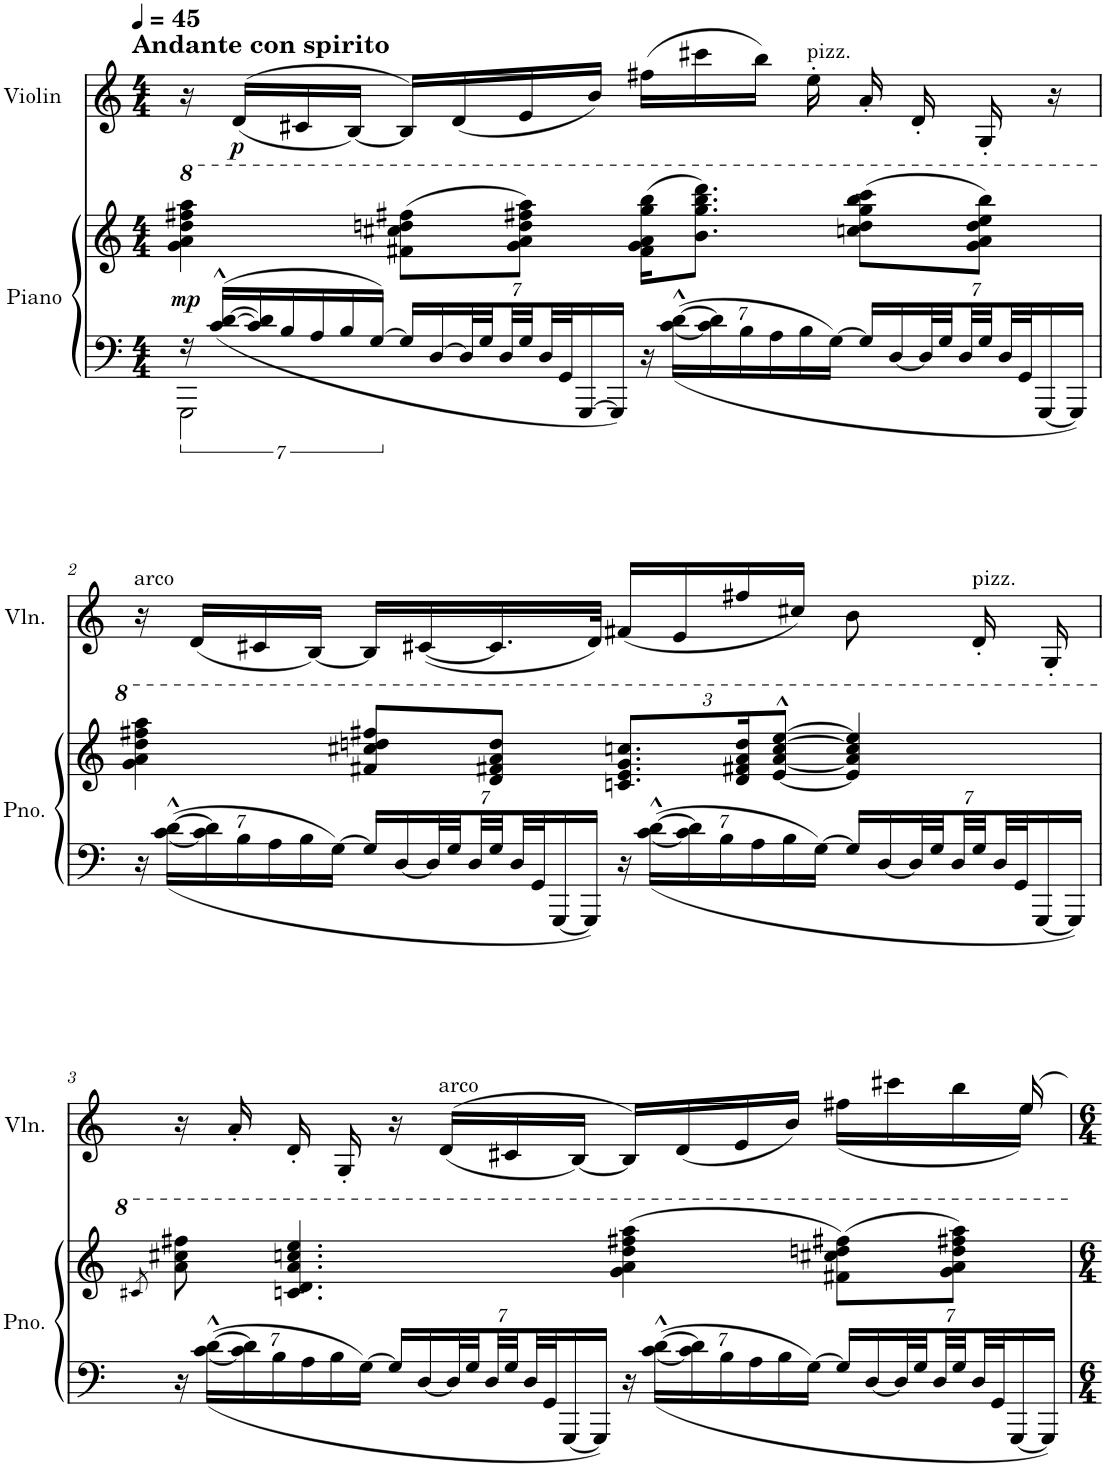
**kern	**kern	**dynam	**kern	**dynam
*part2	*part2	*part2	*part1	*part1
*staff3	*staff2	*staff2/3	*staff1	*staff1
*I"Piano	*	*	*I"Violin	*
*I'Pno.	*	*	*I'Vln.	*
*clefF4	*clefG2	*	*clefG2	*
*k[]	*k[]	*	*k[]	*
*M4/4	*M4/4	*	*M4/4	*
*MM45	*MM45	*	*MM45	*
=1	=1	=1	=1	=1
*^	*	*	*	*
!	!	!	!	!LO:TX:a:B:t=Andante con spirito	!
!	!	!	!LO:DY:b	!	!
28r	2GGG\	4gg\ 4aa\ 4ddd\ 4fff#X\ 4aaa\	mp	16r	.
[28c/^^ [28d/^^LL	.	.	.	.	.
!	!	!	!	!	!LO:DY:b
.	.	.	.	((>16d/LL	p
28c/] 28d/]	.	.	.	.	.
28B/	.	.	.	.	.
.	.	.	.	16c#X/	.
28A/	.	.	.	.	.
28B/	.	.	.	.	.
.	.	.	.	[16B/JJ)	.
[28G/JJ	.	.	.	.	.
*Xbrackettup	*	*	*	*	*
28G/LL]	.	(8ff#X\ 8ccc#X\ 8dddn\ 8fff#X\L	.	16B/LL])	.
[28D/	.	.	.	.	.
.	.	.	.	(16d/	.
56D/L]	.	.	.	.	.
56G/JJ	.	.	.	.	.
56D/LL	.	.	.	.	.
56G/JJ	.	8gg\ 8aa\ 8ddd\ 8fff#X\ 8aaa\J)	.	16e/	.
56D/LL	.	.	.	.	.
56GG/J	.	.	.	.	.
[28GGG/	.	.	.	.	.
.	.	.	.	16b/JJ)	.
28GGG/JJ]	.	.	.	.	.
28r	2ryy	(16ff#\ 16gg\ 16aa\ 16ggg\ 16bbb\KL	.	(16ff#X\LL	.
[28c\^^ [28d\^^LL	.	.	.	.	.
.	.	8.bb\ 8.ggg\ 8.bbb\ 8.dddd\J)	.	16ccc#X\	.
28c\] 28d\]	.	.	.	.	.
28B\	.	.	.	.	.
.	.	.	.	16bb\JJ)	.
28A\	.	.	.	.	.
28B\	.	.	.	.	.
!	!	!	!	!LO:TX:a:t=pizz.	!
.	.	.	.	16ee'\	.
[28G\JJ	.	.	.	.	.
28G/LL]	.	(8cccn\ 8ddd\ 8ggg\ 8bbb\ 8cccc\L	.	16a'/	.
[28D/	.	.	.	.	.
.	.	.	.	16d'/	.
56D/L]	.	.	.	.	.
56G/JJ	.	.	.	.	.
56D/LL	.	.	.	.	.
56G/JJ	.	8gg\ 8aa\ 8ddd\ 8eee\ 8bbb\J)	.	16G'/	.
56D/LL	.	.	.	.	.
56GG/J	.	.	.	.	.
[28GGG/	.	.	.	.	.
.	.	.	.	16r	.
28GGG/JJ]	.	.	.	.	.
*v	*v	*	*	*	*
!!LO:LB:g=z
=2	=2	=2	=2	=2
!	!	!	!LO:TX:a:t=arco	!
28r	4gg\ 4aa\ 4ddd\ 4fff#X\ 4aaa\	.	16r	.
[28c\^^ [28d\^^LL	.	.	.	.
.	.	.	(16d/LL	.
28c\] 28d\]	.	.	.	.
28B\	.	.	.	.
.	.	.	16c#X/	.
28A\	.	.	.	.
28B\	.	.	.	.
.	.	.	[16B/JJ)	.
[28G\JJ	.	.	.	.
28G/LL]	8ff#X/ 8ccc#X/ 8dddn/ 8fff#X/L	.	16B/LL]	.
[28D/	.	.	.	.
.	.	.	([16c#X/	.
56D/L]	.	.	.	.
56G/JJ	.	.	.	.
56D/LL	.	.	.	.
56G/JJ	8dd/ 8ff#X/ 8aa/ 8ddd/J	.	16.c#/]	.
56D/LL	.	.	.	.
56GG/J	.	.	.	.
[28GGG/	.	.	.	.
28GGG/JJ]	.	.	.	.
.	.	.	32d/JJk)	.
*	*Xbrackettup	*	*	*
28r	12.ccn/ 12.ee/ 12.gg/ 12.cccn/L	.	(16f#X/LL	.
[28c\^^ [28d\^^LL	.	.	.	.
.	.	.	16e/	.
28c\] 28d\]	.	.	.	.
28B\	.	.	.	.
.	24dd/ 24ff#X/ 24aa/ 24ddd/K	.	16ff#X/	.
28A\	.	.	.	.
.	[12ee/^^ [12aa/^^ [12ccc/^^ [12eee/^^J	.	.	.
28B\	.	.	.	.
.	.	.	16cc#X/JJ)	.
[28G\JJ	.	.	.	.
28G/LL]	4ee/] 4aa/] 4ccc/] 4eee/]	.	8b\	.
[28D/	.	.	.	.
56D/L]	.	.	.	.
56G/JJ	.	.	.	.
56D/LL	.	.	.	.
!	!	!	!LO:TX:a:t=pizz.	!
56G/JJ	.	.	16d'/	.
56D/LL	.	.	.	.
56GG/J	.	.	.	.
[28GGG/	.	.	.	.
.	.	.	16G'/	.
28GGG/JJ]	.	.	.	.
!!LO:LB:g=z
=3	=3	=3	=3	=3
.	8qcc#X/	.	.	.
*	*	*	*^	*
28r	8aa\ 8ccc#X\ 8fff#X\	.	16r	2ryy	.
[28c\^^ [28d\^^LL	.	.	.	.	.
.	.	.	16a'/	.	.
28c\] 28d\]	.	.	.	.	.
28B\	.	.	.	.	.
.	4.ccn/ 4.dd/ 4.aa/ 4.cccn/ 4.eee/	.	16d'/	.	.
28A\	.	.	.	.	.
28B\	.	.	.	.	.
.	.	.	16G'/	.	.
[28G\JJ	.	.	.	.	.
28G/LL]	.	.	16r	.	.
[28D/	.	.	.	.	.
!	!	!	!LO:TX:a:t=arco	!	!
.	.	.	((>16d/LL	.	.
56D/L]	.	.	.	.	.
56G/JJ	.	.	.	.	.
56D/LL	.	.	.	.	.
56G/JJ	.	.	16c#X/	.	.
56D/LL	.	.	.	.	.
56GG/J	.	.	.	.	.
[28GGG/	.	.	.	.	.
.	.	.	[16B/JJ)	.	.
28GGG/JJ]	.	.	.	.	.
28r	(4gg\ 4aa\ 4ddd\ 4fff#X\ 4aaa\	.	16B/LL])	4ryy	.
[28c\^^ [28d\^^LL	.	.	.	.	.
.	.	.	(16d/	.	.
28c\] 28d\]	.	.	.	.	.
28B\	.	.	.	.	.
.	.	.	16e/	.	.
28A\	.	.	.	.	.
28B\	.	.	.	.	.
.	.	.	16b/JJ)	.	.
[28G\JJ	.	.	.	.	.
28G/LL]	(8ff#X\ 8ccc#X\ 8dddn\ 8fff#X\L)	.	16ryy	(16ff#X\LL	.
[28D/	.	.	.	.	.
.	.	.	16ryy	16ccc#X\	.
56D/L]	.	.	.	.	.
56G/JJ	.	.	.	.	.
56D/LL	.	.	.	.	.
56G/JJ	8gg\ 8aa\ 8ddd\ 8fff#X\ 8aaa\J)	.	16ryy	16bb\	.
56D/LL	.	.	.	.	.
56GG/J	.	.	.	.	.
[28GGG/	.	.	.	.	.
.	.	.	16ee/	16ee\JJ)	.
28GGG/JJ]	.	.	.	.	.
*	*	*	*v	*v	*
=	=	=	=	=
*-	*-	*-	*-	*-
